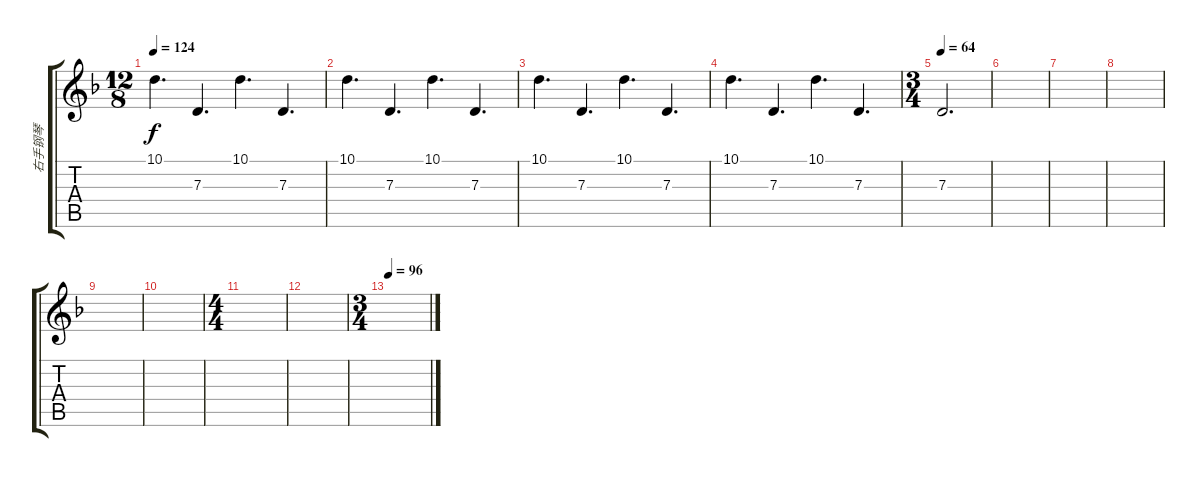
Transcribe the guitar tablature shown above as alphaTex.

\track ("右手钢琴" "右手钢琴") {instrument acousticgrandpiano}
\staff {score tabs}
\tuning (E4 B3 G3 D3 A2 E2) {hide}
\ts (12 8)
\tempo 124
\clef g2
\ks f
10.1.4{d dy f} 7.3.4{d} 10.1.4{d} 7.3.4{d} |
10.1.4{d} 7.3.4{d} 10.1.4{d} 7.3.4{d} |
10.1.4{d} 7.3.4{d} 10.1.4{d} 7.3.4{d} |
10.1.4{d} 7.3.4{d} 10.1.4{d} 7.3.4{d} |
\ts (3 4)
\tempo 64
7.3.2{d} |
|
|
|
|
|
\ts (4 4)
|
|
\ts (3 4)
\tempo 96
